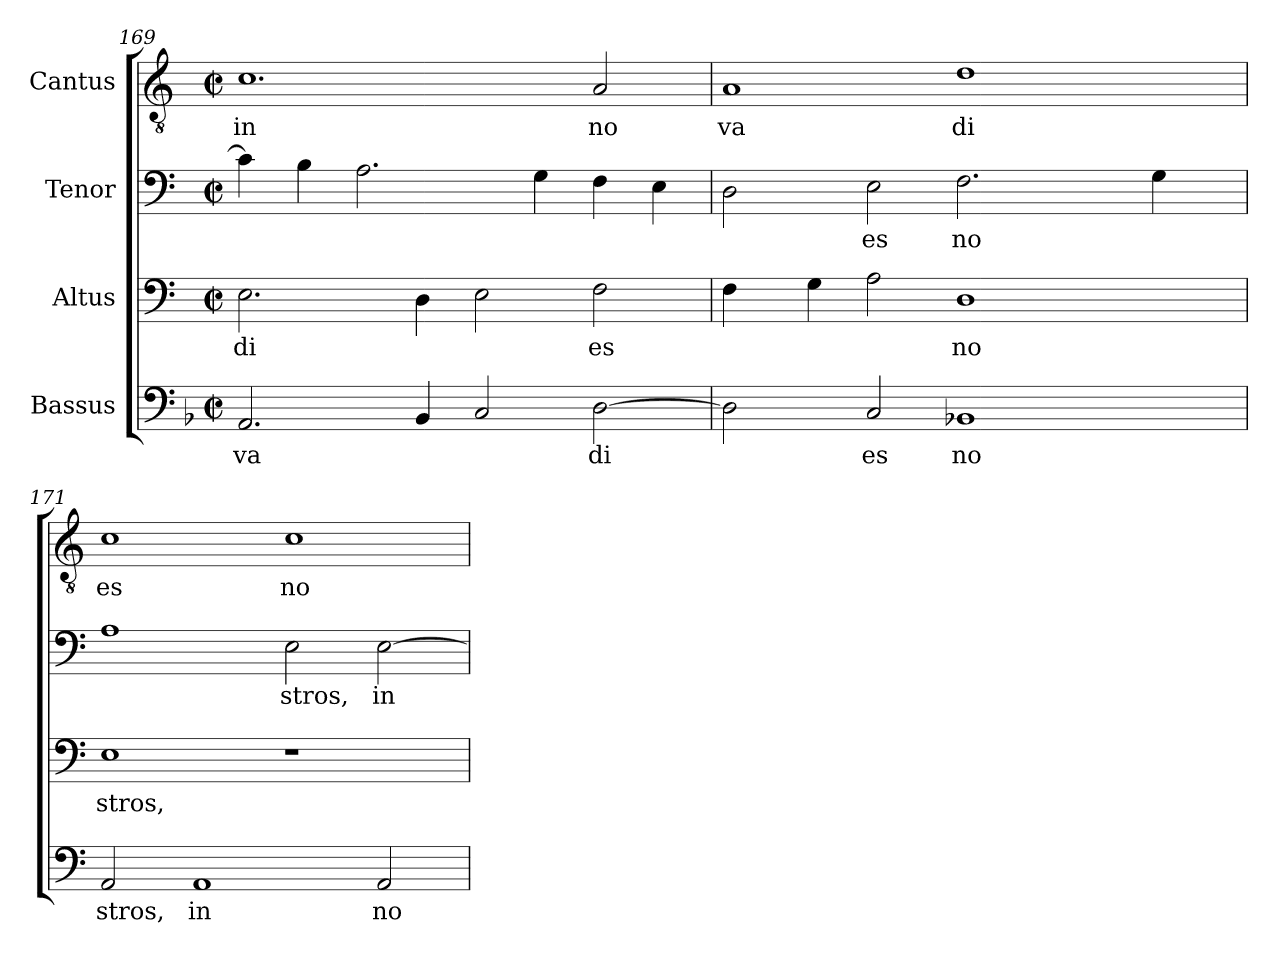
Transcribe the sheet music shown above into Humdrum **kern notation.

**kern	**text	**kern	**text	**kern	**text	**kern	**text
*part4	*part4	*part3	*part3	*part2	*part2	*part1	*part1
*staff4	*staff4	*staff3	*staff3	*staff2	*staff2	*staff1	*staff1
*I"Bassus	*	*I"Altus	*	*I"Tenor	*	*I"Cantus	*
*clefF4	*	*clefF4	*	*clefF4	*	*clefGv2	*
*k[b-]	*	*	*	*	*	*k[]	*
*F:	*	*	*	*	*	*C:	*
*M2/2	*	*M2/2	*	*M2/2	*	*M2/2	*
*met(c|)	*	*met(c|)	*	*met(c|)	*	*met(c|)	*
=169	=169	=169	=169	=169	=169	=169	=169
!	!LO:LY:b:cj	!	!LO:LY:b:cj	!	!	!	!LO:LY:b:cj
2.AA/	va	2.E\	di	4c\]	.	1.c	in
.	.	.	.	4B\	.	.	.
.	.	.	.	2.A\	.	.	.
4BB-/	.	4D\	.	.	.	.	.
2C/	.	2E\	.	.	.	.	.
.	.	.	.	4G\	.	.	.
!	!LO:LY:b:cj	!	!LO:LY:b:cj	!	!	!	!LO:LY:b:cj
[>2D\	di	2F\	es	4F\	.	2A/	no
.	.	.	.	4E\	.	.	.
!!LO:LB:g=z
=170	=170	=170	=170	=170	=170	=170	=170
*k[]	*	*	*	*	*	*	*
*C:	*	*	*	*	*	*	*
!	!	!	!	!	!	!	!LO:LY:b:cj
*	*	*^	*	*^	*	*	*
2D\]	.	4F\	64ryy	.	2D\	16.ryy	.	1A	va
.	.	.	1ryy	.	.	.	.	.	.
.	.	.	.	.	.	1ryy	.	.	.
.	.	4G\	.	.	.	.	.	.	.
!	!LO:LY:b:cj	!	!	!	!	!	!LO:LY:b:cj	!	!
2C/	es	2A\	.	.	2E\	.	es	.	.
!	!LO:LY:b:cj	!	!	!LO:LY:b:cj	!	!	!LO:LY:b:cj	!	!LO:LY:b:cj
1BB-X	no	1D	.	no	2.F\	.	no	1d	di
.	.	.	2ryy	.	.	.	.	.	.
.	.	.	.	.	.	2ryy	.	.	.
.	.	.	4ryy	.	.	.	.	.	.
.	.	.	.	.	.	4ryy	.	.	.
.	.	.	.	.	4G\	.	.	.	.
.	.	.	8...ryy	.	.	.	.	.	.
.	.	.	.	.	.	8ryy	.	.	.
.	.	.	.	.	.	32ryy	.	.	.
=171	=171	=171	=171	=171	=171	=171	=171	=171	=171
!	!LO:LY:b:cj	!	!	!LO:LY:b:cj	!	!	!	!	!LO:LY:b:cj
*	*	*v	*v	*	*	*	*	*	*
*	*	*	*	*v	*v	*	*	*
2AA/	stros,	1E	stros,	1A	.	1c	es
!	!LO:LY:b:cj	!	!	!	!	!	!
1AA	in	.	.	.	.	.	.
!	!	!	!	!	!LO:LY:b:cj	!	!LO:LY:b:cj
.	.	1r	.	2E\	stros,	1c	no
!	!LO:LY:b:cj	!	!	!	!LO:LY:b:cj	!	!
2AA/	no	.	.	[>2E\	in	.	.
=	=	=	=	=	=	=	=
*-	*-	*-	*-	*-	*-	*-	*-
